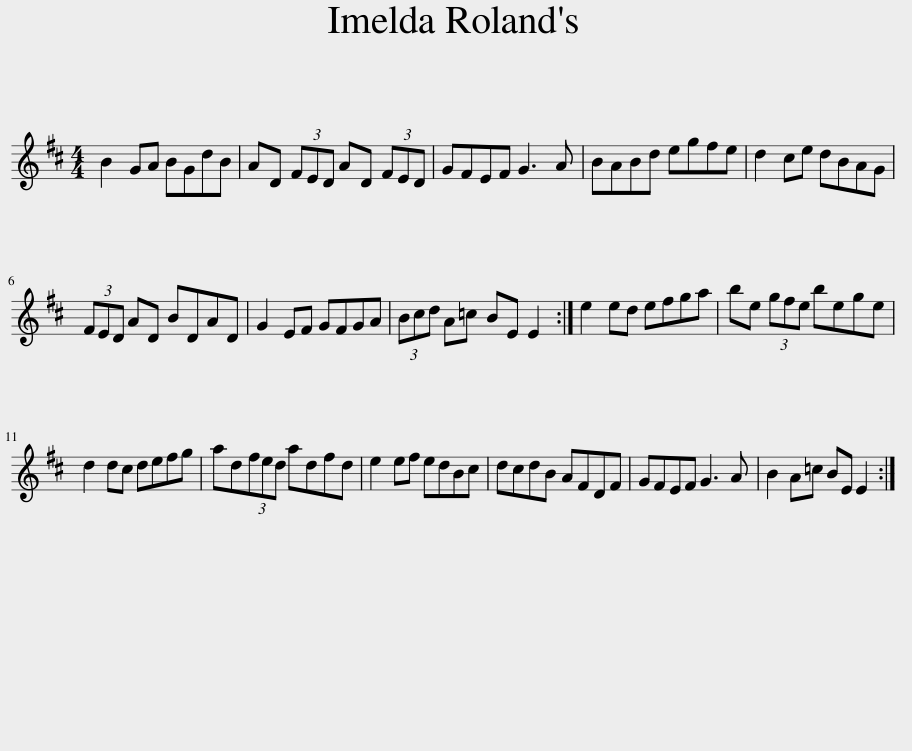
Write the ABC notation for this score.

X:1
L:1/8
M:4/4
I:linebreak $
K:D
V:1 treble
V:1
 B2 GA BGdB | AD (3FED AD (3FED | GFEF G3 A | BABd egfe | d2 ce dBAG |$ %5
 (3FED AD BDAD | G2 EF GFGA | (3Bcd A=c BE E2 :| e2 ed efga | be (3gfe bege |$ %10
 d2 dc defg | ad(3fed adfd | e2 ef edBc | dcdB AFDF | GFEF G3 A | %15
 B2 A=c BE E2 :| %16
